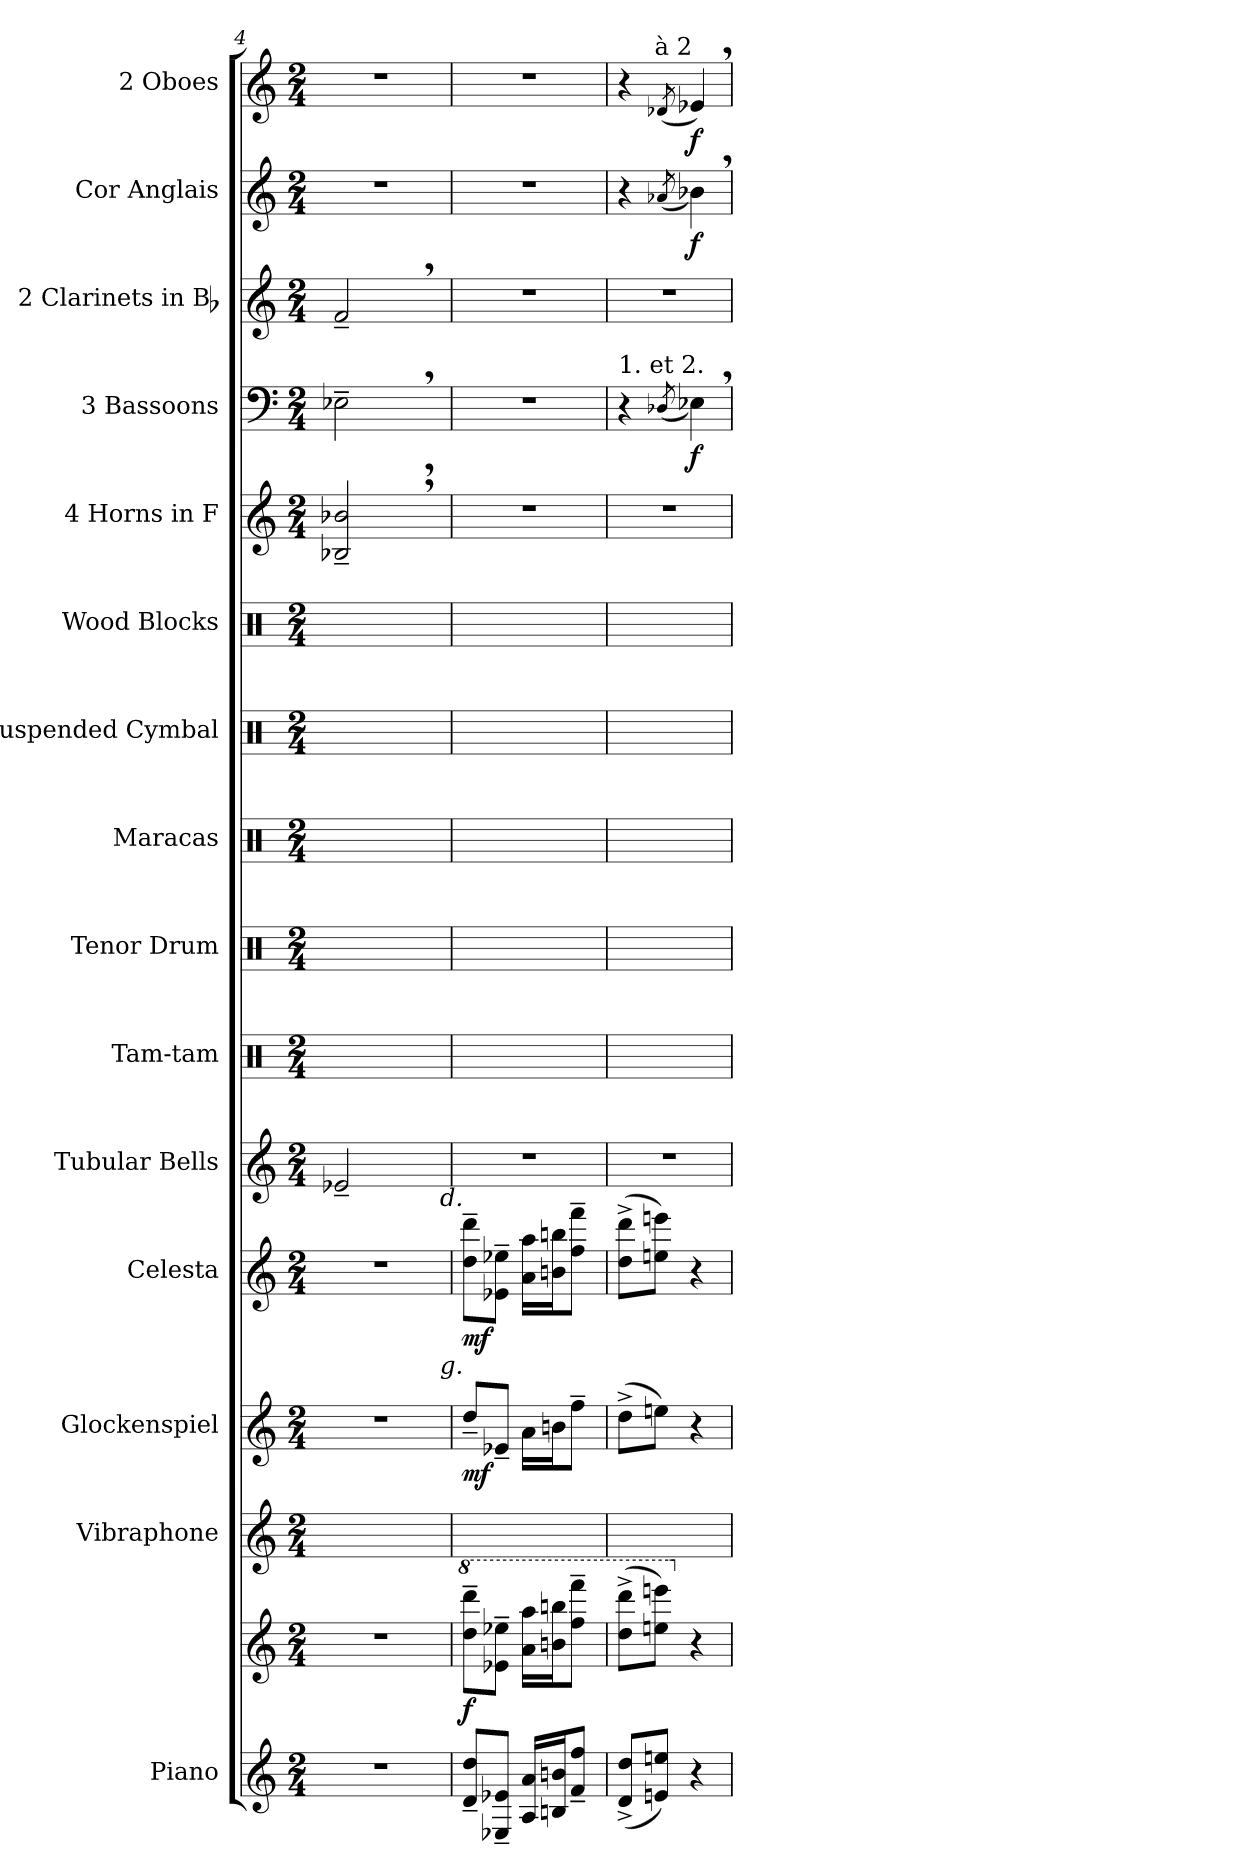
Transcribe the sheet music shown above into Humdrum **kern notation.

**kern	**kern	**dynam	**kern	**kern	**dynam	**kern	**dynam	**kern	**kern	**kern	**kern	**kern	**kern	**kern	**kern	**dynam	**kern	**kern	**dynam	**kern	**dynam
*part15	*part15	*part15	*part14	*part13	*part13	*part12	*part12	*part11	*part10	*part9	*part8	*part7	*part6	*part5	*part4	*part4	*part3	*part2	*part2	*part1	*part1
*staff16	*staff15	*staff15/16	*staff14	*staff13	*staff13	*staff12	*staff12	*staff11	*staff10	*staff9	*staff8	*staff7	*staff6	*staff5	*staff4	*staff4	*staff3	*staff2	*staff2	*staff1	*staff1
*I"Piano	*	*	*I"Vibraphone	*I"Glockenspiel	*	*I"Celesta	*	*I"Tubular Bells	*I"Tam-tam	*I"Tenor Drum	*I"Maracas	*I"Suspended Cymbal	*I"Wood Blocks	*I"4 Horns in F	*I"3 Bassoons	*	*I"2 Clarinets in Bb	*I"Cor Anglais	*	*I"2 Oboes	*
*I'Pno	*	*	*I'Vib.	*I'Glock.	*	*I'Cel.	*	*I'Tub. B.	*	*	*	*	*I'W.B.	*I'Hn.	*I'Bsn.	*	*I'Cl.	*I'C. A.	*	*I'Ob.	*
*clefG2	*clefG2	*	*clefG2	*clefG2	*	*clefG2	*	*clefG2	*clefX	*clefX	*clefX	*clefX	*clefX	*clefG2	*clefF4	*	*clefG2	*clefG2	*	*clefG2	*
*	*	*	*	*ITrd-14c-24	*	*ITrd-7c-12	*	*	*	*	*	*	*	*ITrd4c7	*	*	*ITrd1c2	*ITrd4c7	*	*	*
*k[]	*k[]	*	*k[]	*k[]	*	*k[]	*	*k[]	*k[]	*k[]	*k[]	*k[]	*k[]	*k[b-]	*k[]	*	*k[b-e-]	*k[b-]	*	*k[]	*
*M2/4	*M2/4	*	*M2/4	*M2/4	*	*M2/4	*	*M2/4	*M2/4	*M2/4	*M2/4	*M2/4	*M2/4	*M2/4	*M2/4	*	*M2/4	*M2/4	*	*M2/4	*
=4	=4	=4	=4	=4	=4	=4	=4	=4	=4	=4	=4	=4	=4	=4	=4	=4	=4	=4	=4	=4	=4
2r	2r	.	8ryy	2r	.	2r	.	2e-X~	8ryy	4ryy	2ryy	4ryy	4ryy	2E-X~, 2e-X~,	2E-X~,	.	2e-~,	2r	.	2r	.
.	.	.	8ryy	.	.	.	.	.	8ryy	.	.	.	.	.	.	.	.	.	.	.	.
.	.	.	4ryy	.	.	.	.	.	8.ryy	16ryy	.	8.ryy	4ryy	.	.	.	.	.	.	.	.
.	.	.	.	.	.	.	.	.	.	8.ryy	.	.	.	.	.	.	.	.	.	.	.
.	.	.	.	.	.	.	.	.	16ryy	.	.	16ryy	.	.	.	.	.	.	.	.	.
=5	=5	=5	=5	=5	=5	=5	=5	=5	=5	=5	=5	=5	=5	=5	=5	=5	=5	=5	=5	=5	=5
*	*8va	*	*	*	*	*	*	*	*	*	*	*	*	*	*	*	*	*	*	*	*
!	!	!	!	!	!	!LO:TX:b:i:rj:t=g.	!	!	!	!	!	!	!	!	!	!	!	!	!	!	!
!	!	!	!	!	!	!LO:TX:a:i:rj:t=d.	!	!	!	!	!	!	!	!	!	!	!	!	!	!	!
8d~ 8dd~L	8ddd~ 8dddd~L	f	2ryy	8dddd~L	mf	8ddd~ 8dddd~L	mf	2r	4.ryy	2ryy	4ryy	2ryy	4.ryy	2r	2r	.	2r	2r	.	2r	.
8E-X~ 8e-X~J	8ee-X~ 8eee-X~J	.	.	8eee-X~J	.	8ee-X~ 8eee-X~J	.	.	.	.	.	.	.	.	.	.	.	.	.	.	.
16A 16aLL	16aa 16aaaLL	.	.	16aaaLL	.	16aa 16aaaLL	.	.	.	.	8.ryy	.	.	.	.	.	.	.	.	.	.
16Bn 16bnJ	16bbn 16bbbnJ	.	.	16bbbnJ	.	16bbn 16bbbnJ	.	.	.	.	.	.	.	.	.	.	.	.	.	.	.
8f~ 8ff~J	8fff~ 8ffff~J	.	.	8ffff~J	.	8fff~ 8ffff~J	.	.	8ryy	.	.	.	8ryy	.	.	.	.	.	.	.	.
.	.	.	.	.	.	.	.	.	.	.	16ryy	.	.	.	.	.	.	.	.	.	.
=6	=6	=6	=6	=6	=6	=6	=6	=6	=6	=6	=6	=6	=6	=6	=6	=6	=6	=6	=6	=6	=6
!	!	!	!	!	!	!	!	!	!	!	!	!	!	!	!LO:TX:a:t=1. et 2.	!	!	!	!	!	!
*	*	*	*	*	*	*	*	*	*	*	*	*	*	*	*	*	*	*	*	*^	*
(8d^ 8dd^L	(8ddd^ 8dddd^L	.	2ryy	(8dddd^L	.	(8ddd^ 8dddd^L	.	2r	16ryy	2ryy	2ryy	8ryy	2ryy	2r	4r	.	2r	4r	.	4r	8ryy	.
.	.	.	.	.	.	.	.	.	8ryy	.	.	.	.	.	.	.	.	.	.	.	.	.
!	!	!	!	!	!	!	!	!	!	!	!	!	!	!	!	!	!	!	!	!	!LO:TX:a:t=à 2	!
8en 8eenJ)	8eeen 8eeeenJ)	.	.	8eeeenJ)	.	8eeen 8eeeenJ)	.	.	.	.	.	4.ryy	.	.	.	.	.	.	.	.	4.ryy	.
.	.	.	.	.	.	.	.	.	16ryy	.	.	.	.	.	.	.	.	.	.	.	.	.
.	.	.	.	.	.	.	.	.	.	.	.	.	.	.	(8qD-X/	.	.	(8qd-X/	.	(8qd-X/	.	.
*	*X8va	*	*	*	*	*	*	*	*	*	*	*	*	*	*	*	*	*	*	*	*	*
4r	4r	.	.	4r	.	4r	.	.	4ryy	.	.	.	.	.	4E-X,)	f	.	4e-X,)	f	4e-X,)	.	f
*	*	*	*	*	*	*	*	*	*	*	*	*	*	*	*	*	*	*	*	*v	*v	*
=	=	=	=	=	=	=	=	=	=	=	=	=	=	=	=	=	=	=	=	=	=
*-	*-	*-	*-	*-	*-	*-	*-	*-	*-	*-	*-	*-	*-	*-	*-	*-	*-	*-	*-	*-	*-
